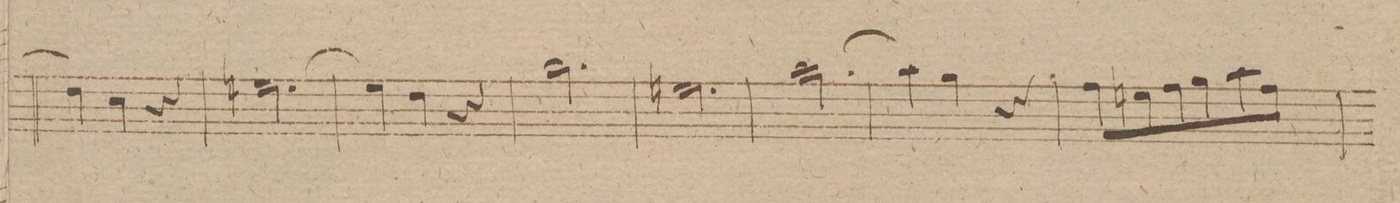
**kern	**dynam
*I"Clarinetto 1mo in. A.	*
*clefG2	*
*k[f#]	*
*M3/4	*
4b\]	.
4a/	.
4r	.
=40	=40
[2.cc#\	.
=41	=41
4cc#\]	.
4b\	.
4r	.
=42	=42
2.ee\	.
=43	=43
2.cc#\	.
=44	=44
[2.ff#\	.
=45	=45
4ff#\]	.
4ee\	.
4r	.
=46	=46
8dd\L	.
8cc#\	.
8dd\	.
8ee\	.
8ff#\	.
8dd\J	.
=47	=47
*-	*-
